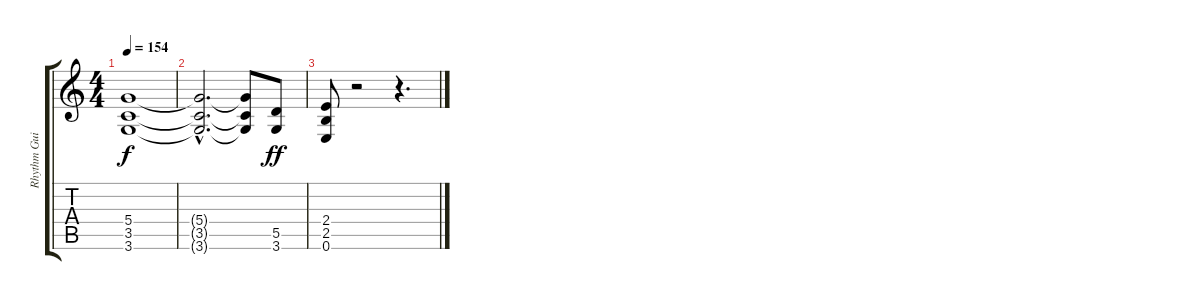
\track ("Rhythm Guitar" "Rhythm Gui") {instrument distortionguitar}
\staff {score tabs}
\tuning (E4 B3 G3 D3 A2 E2) {hide}
\ts (4 4)
\tempo 154
\clef g2
\ks c
(5.4{t} 3.5{t} 3.6{t}).1{dy f} |
(5.4{hac t} 3.5{hac t} 3.6{hac t}).2{d} (5.4{t} 3.5{t} 3.6{t}).8 (5.5 3.6).8{dy ff} |
(2.4 2.5 0.6).8 r.2 r.4{d}
